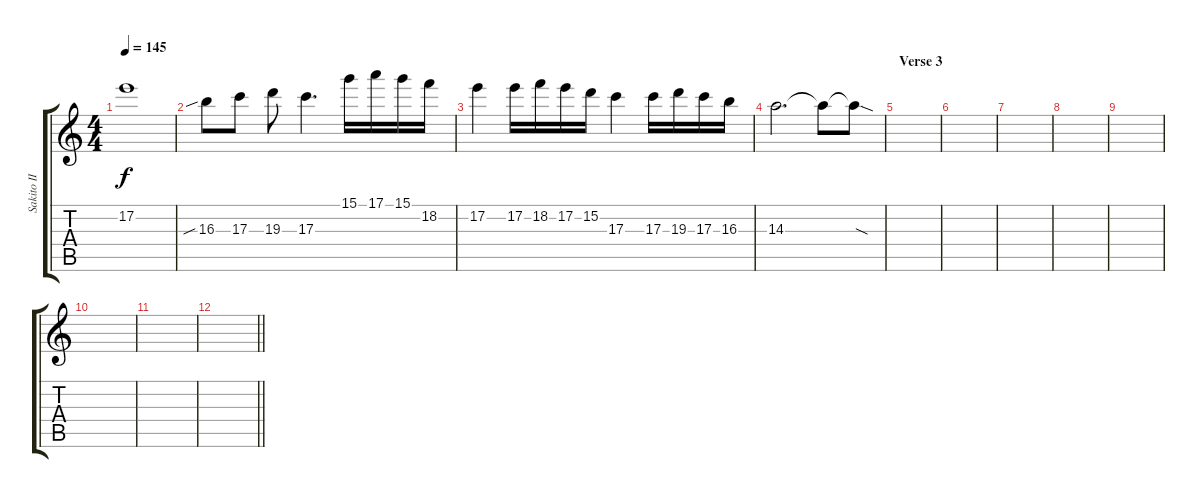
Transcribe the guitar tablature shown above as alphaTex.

\track ("Sakito II" "Sakito II") {instrument overdrivenguitar}
\staff {score tabs}
\tuning (E4 B3 G3 D3 A2 E2) {hide}
\ts (4 4)
\tempo 145
\clef g2
\ks c
17.2.1{dy f} |
16.3{sib}.8 17.3.8 19.3.8 17.3.4{d} 15.1.16 17.1.16 15.1.16 18.2.16 |
17.2.4 17.2.16 18.2.16 17.2.16 15.2.16 17.3.4 17.3.16 19.3.16 17.3.16 16.3.16 |
14.3.2{d} 14.3{t}.8 14.3{sod t}.8 |
\section ("" "Verse 3")
|
|
|
|
|
|
|
\barLineRight lightlight
